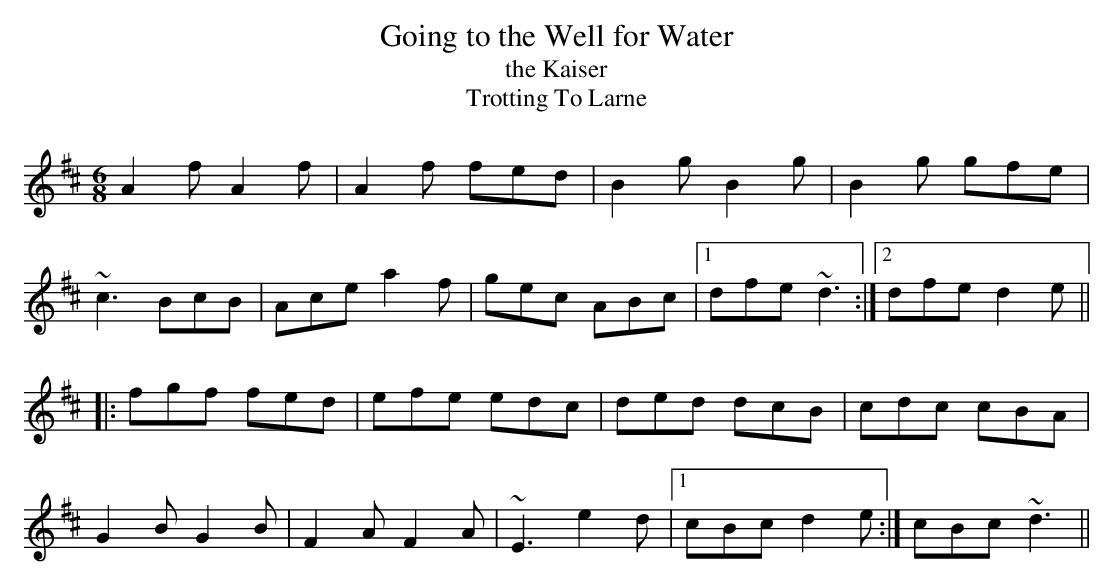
X:1
T:Going to the Well for Water
T:the Kaiser
T:Trotting To Larne
M:6/8
L:1/8
K:D
A2f A2f|A2f fed|B2g B2g|B2g gfe|
~c3 BcB|Ace a2f|gec ABc|1 dfe ~d3:|2 dfe d2e||
|:fgf fed|efe edc|ded dcB|cdc cBA|
G2B G2B|F2A F2A|~E3 e2d|1 cBc d2e:|cBc ~d3||
